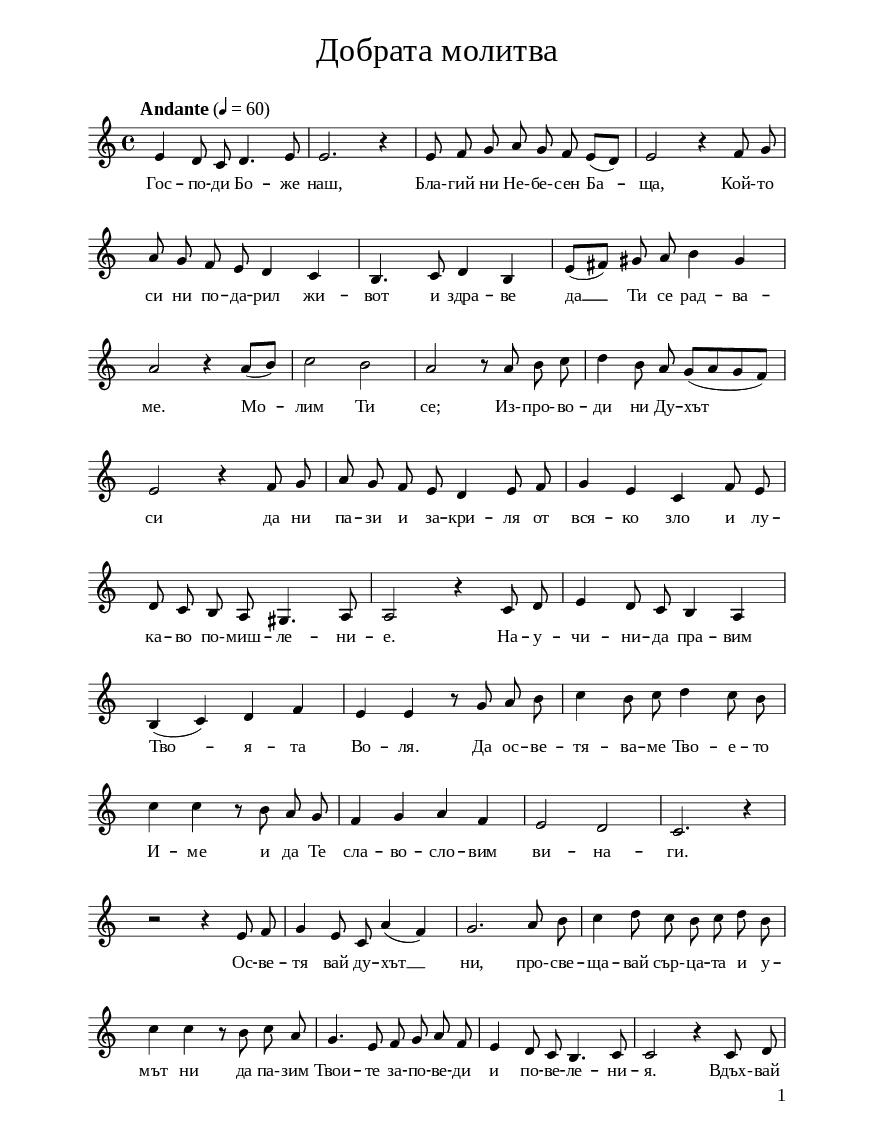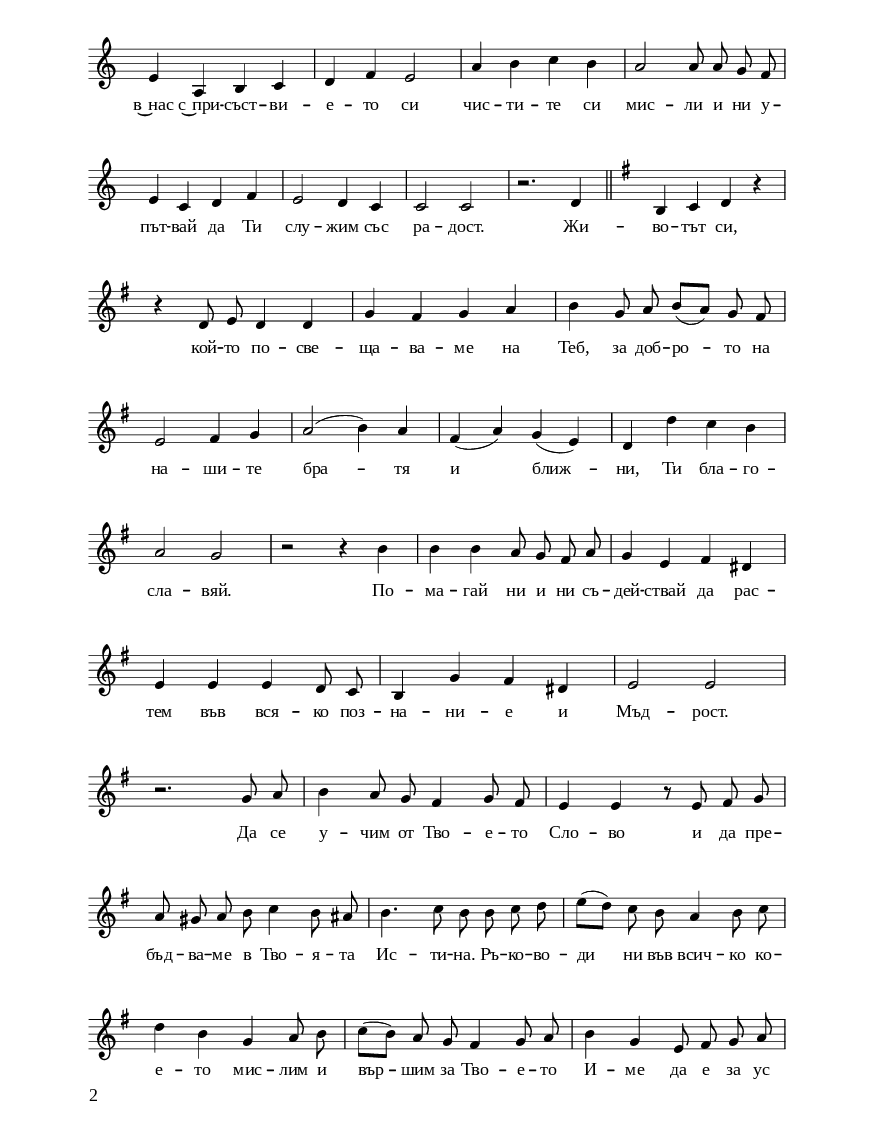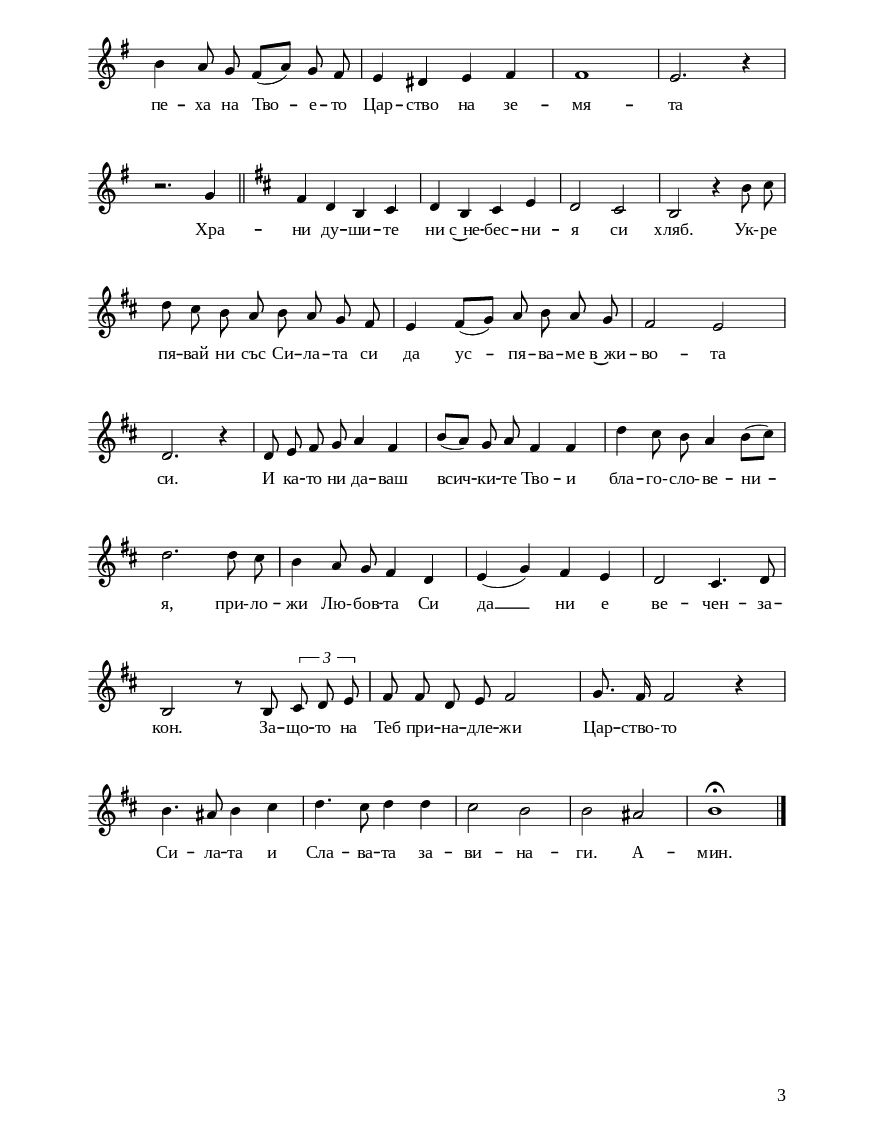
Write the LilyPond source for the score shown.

\version "2.24.2"

% include paper part and global functions
\include "include/globals.ily"

\bookpart {
    \label #'ref250
  \tocItem \markup "Добрата молитва "
  \include "include/bookpart-paper.ily"
  \score {
    \include "include/score-layout.ily"

    \new Voice  \absolute {
      \clef treble
      \key c \major
      \time 4/4
      \tempoFunc "Andante" 4 "60"
      \autoBeamOff
      e'4  d'8  c'8  d'4.
      e'8 | % 2
      e'2. r4 | % 3
      e'8  f'8  g'8  a'8  g'8
      f'8  e'8 ( [  d'8 ) ] | % 4
      e'2 r4  f'8  g'8 \break | % 5
      a'8  g'8  f'8  e'8  d'4
      c'4 | % 6
      b4.  c'8  d'4  b4 | % 7
      e'8 ( [  fis'8 ) ]  gis'8  a'8
      b'4  gis'4 | \break % 8 
      a'2 r4  a'8 ( [  b'8 ) ] | % 9
      c''2  b'2 |
      a'2 r8  a'8  b'8  c''8 | % 11
      d''4  b'8  a'8  g'8 ( [  a'8
      g'8  f'8 ) ] | \break % 12
      e'2 r4  f'8  g'8 | % 13
      a'8  g'8  f'8  e'8  d'4
      e'8  f'8 | % 14
      g'4  e'4  c'4  f'8  e'8 | \break % 15
      d'8  c'8  b8  a8  gis4.
      a8 | % 16
      a2 r4  c'8  d'8 | % 17
      e'4  d'8  c'8  b4  a4 | \break % 18
      b4 (  c'4 )  d'4  f'4 | % 19
      e'4  e'4 r8  g'8  a'8  b'8 |

      c''4  b'8  c''8  d''4
      c''8  b'8 |  \break % 21
      c''4  c''4 r8  b'8  a'8
      g'8 | % 22
      f'4  g'4  a'4  f'4 | % 23
      e'2  d'2  | % 24
      c'2. r4 | \break % 25
      r2 r4  e'8  f'8 | % 26
      g'4  e'8  c'8  a'4 (  f'4 ) | % 27
      g'2.  a'8  b'8 | % 28
      c''4  d''8  c''8  b'8
      c''8  d''8  b'8 \break | % 29
      c''4  c''4 r8  b'8  c''8
      a'8 |
      g'4.  e'8  f'8  g'8  a'8
      f'8 | % 31
      e'4  d'8  c'8  b4.  c'8 | % 32
      c'2 r4  c'8  d'8 \break | % 33
      e'4  a4  b4  c'4 | % 34
      d'4  f'4  e'2 | % 35
      a'4  b'4  c''4  b'4 | % 36
      a'2  a'8  a'8  g'8  f'8 | \break % 37
      e'4  c'4  d'4  f'4  | % 38
      e'2  d'4  c'4 | % 39
      c'2  c'2 |
      r2.  d'4 \bar "||"
      \key g \major  b4  c'4  d'4 r4 |\break % 42
      r4  d'8  e'8  d'4  d'4 | % 43
      g'4  fis'4  g'4  a'4 | % 44
      b'4  g'8  a'8  b'8 ( [  a'8 )
      ]  g'8  fis'8 | \break % 45
      e'2  fis'4  g'4 |  % 46
      a'2 (  b'4 )  a'4 | % 47
      fis'4 (  a'4 )  g'4 (  e'4 ) | % 48
      d'4  d''4  c''4  b'4 | \break % 49
      a'2  g'2 |
      r2 r4  b'4 | % 51
      b'4  b'4  a'8  g'8  fis'8
      a'8 | % 52
      g'4  e'4  fis'4  dis'4 | \break % 53
      e'4  e'4  e'4  d'8  c'8  | % 54
      b4  g'4  fis'4  dis'4 | % 55
      e'2  e'2 | \break % 56
      r2.  g'8  a'8 | % 57
      b'4  a'8  g'8  fis'4  g'8
      fis'8 | % 58
      e'4  e'4 r8  e'8  fis'8  g'8
      \break | % 59
      a'8  gis'8  a'8  b'8  c''4
      b'8  ais'8 |
      b'4.  c''8  b'8  b'8
      c''8  d''8 | % 61
      e''8 ( [  d''8 ) ]  c''8  b'8
      a'4  b'8  c''8 | \break % 62
      d''4  b'4  g'4  a'8  b'8 | % 63
      c''8 ( [  b'8 ) ]  a'8  g'8
      fis'4  g'8  a'8 | % 64
      b'4  g'4  e'8  fis'8  g'8
      a'8 | \break % 65
      b'4  a'8  g'8  fis'8 ( [  a'8
      ) ]  g'8  fis'8 | % 66
      e'4  dis'4  e'4  fis'4 | % 67
      fis'1  | % 68
      e'2. r4 | \break % 69
      r2.  g'4 \bar "||"
      \key b \minor  fis'4  d'4  b4  cis'4 | % 71
      d'4  b4  cis'4  e'4 | % 72
      d'2  cis'2 | % 73
      b2 r4  b'8  cis''8 \break | % 74
      d''8  cis''8  b'8  a'8
      b'8  a'8  g'8  fis'8 | % 75
      e'4  fis'8 ( [  g'8 ) ]  a'8
      b'8  a'8  g'8 | % 76
      fis'2  e'2 \break | % 77
      d'2. r4  | % 78
      d'8  e'8  fis'8  g'8  a'4
      fis'4 | % 79
      b'8 ( [  a'8 ) ]  g'8  a'8  fis'4
      fis'4 |
      d''4  cis''8  b'8  a'4
      b'8 ( [  cis''8 ) ] | \break % 81
      d''2.  d''8  cis''8  | % 82
      b'4  a'8  g'8  fis'4  d'4 | % 83
      e'4 (  g'4 )  fis'4  e'4 | % 84
      d'2  cis'4.  d'8 |\break % 85
      b2 r8  b8 \times 2/3 {
        cis'8  d'8  e'8
      }
      | % 86
      fis'8  fis'8  d'8  e'8  fis'2
      | % 87
      g'8.  fis'16  fis'2 r4   \break | % 88
      b'4.  ais'8  b'4  cis''4 | % 89
      d''4.  cis''8  d''4  d''4 |

      cis''2  b'2 | % 91
      b'2  ais'2 | % 92
      b'1 \fermata \bar "|."
    }

    \addlyrics {
      Гос -- по -- ди Бо -- же наш,
      "Бла-" -- гий ни "Не-" -- "бе-" -- сен Ба -- ща, "Кой-"
      -- то си ни по -- да -- рил жи -- вот и здра --
      ве да  __ Ти се рад -- ва -- ме. Мо -- лим Ти се;
      "Из-" -- "про-" -- во -- ди ни Ду --
      хът си да ни па -- зи и за -- кри -- ля от вся --
      ко зло и лу -- ка -- во "по-" -- миш -- ле -- ни
      -- е. На -- у -- чи -- ни -- да пра -- вим Тво
      -- я -- та Во -- ля. Да ос -- ве -- тя -- ва
      -- ме Тво -- е -- то И -- ме и да Те сла --
      во -- сло -- вим ви -- на -- ги. Ос -- ве -- тя
      вай ду -- хът __ ни, "про-" -- све -- ща -- вай
      "сър-"  -- ца -- та и у -- мът ни да "па-" -- зим
      Твои -- те за -- по -- ве -- ди и по -- ве
      -- ле -- ни -- я. "Вдъх-" -- вай в~нас с~при -- съст --
      ви -- е -- то си чис -- ти -- те си мис -- ли
      и ни у -- път -- вай да Ти слу -- жим със ра
      -- дост. Жи -- во -- тът си, кой -- то по -- све
      -- ща -- ва -- ме на Теб, за доб -- ро -- то
      на на -- ши -- те бра -- тя и  ближ
      -- ни, Ти бла -- го -- сла -- вяй. По -- ма --
      гай ни и ни съ -- дей -- ствай да рас -- тем
      във вся -- ко поз -- на -- ни -- е и Мъд --
      рост. Да се у -- чим от Тво -- е -- то Сло --
      во и да пре -- бъд -- ва -- ме в Тво -- я --
      та Ис -- ти -- на. Ръ -- ко -- во -- ди  ни
      във всич -- ко ко -- е -- то мис -- лим и вър
      -- шим за Тво -- е -- то И -- ме да е за
      ус пе -- ха на Тво -- е -- то Цар -- ство
      на зе -- мя -- та Хра -- ни ду -- ши -- те ни
      с~не -- бес -- ни -- я си хляб. "Ук-" -- ре пя --
      вай ни със Си -- ла -- та си да ус -- пя
      -- ва -- ме в~жи -- во -- та си. И ка -- то ни
      да -- ваш всич -- ки -- те Тво -- и бла --
      "го-" -- "сло-" -- ве -- ни -- я, "при-" -- ло -- жи
      "Лю-" -- бов -- та Си да  __ ни е ве -- чен --
      за -- кон. За -- що -- то на Теб при -- на --
      дле -- жи Цар -- "ство-" -- то Си -- ла -- та и Сла
      -- ва -- та за -- ви -- на -- ги. А -- мин.}

      \header {
        title = \titleFunc "Добрата молитва" "Dobrata molitva"
      }

      \midi{}

    } % score




  } % bookpart

  % Più mosso
  %
